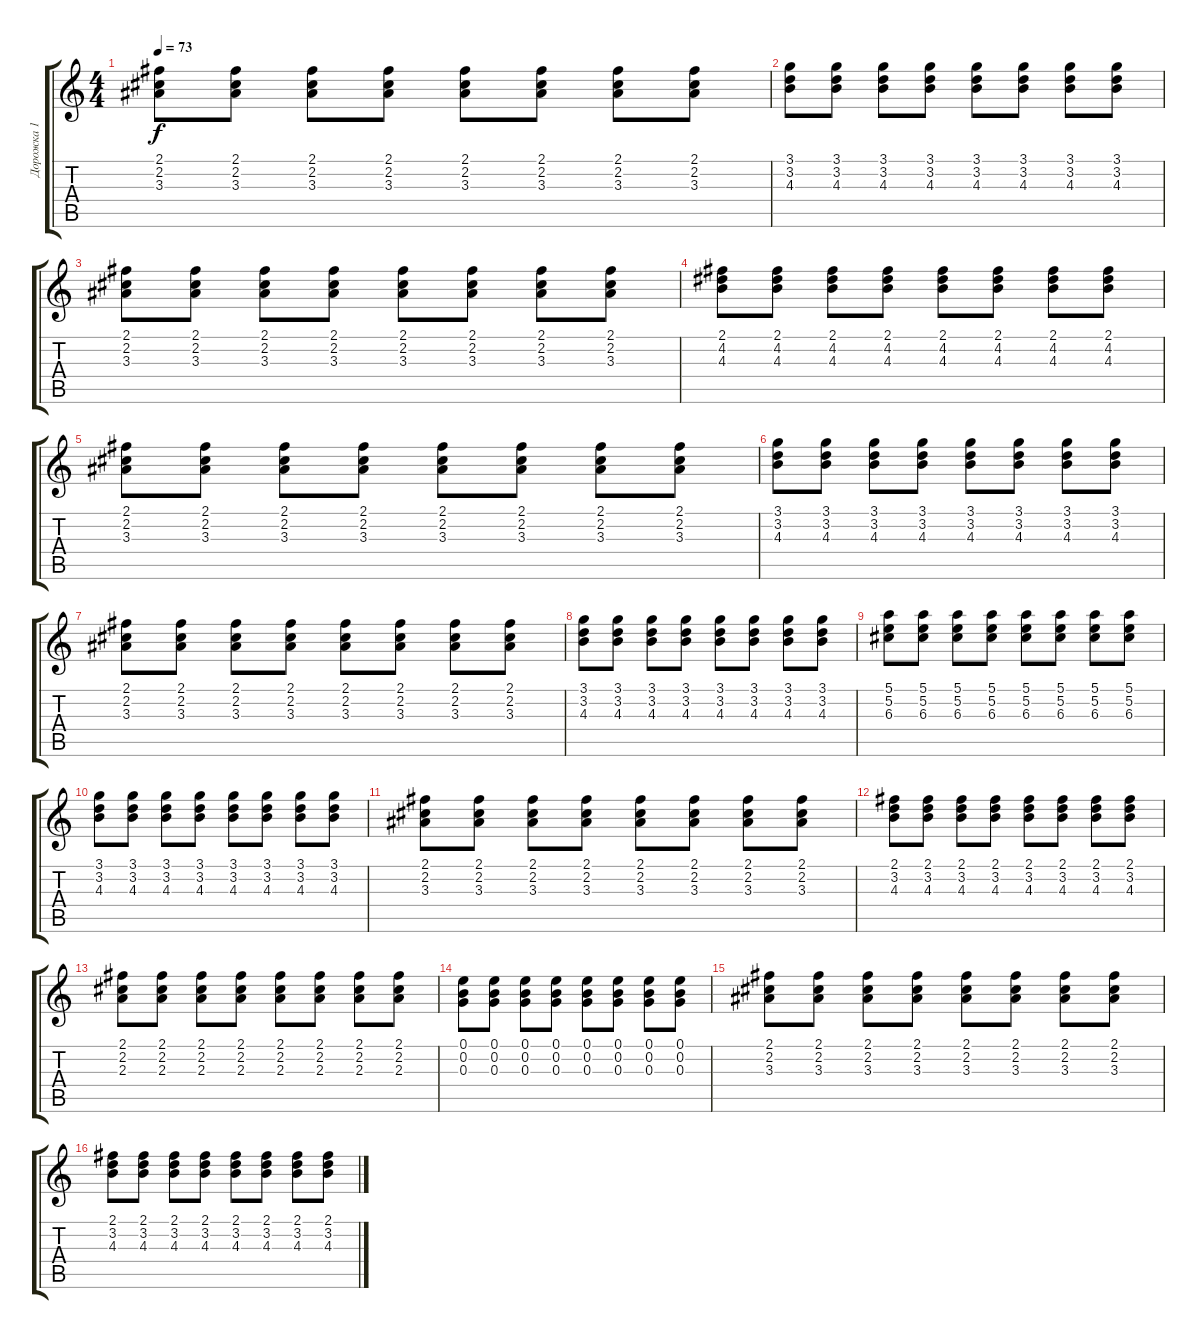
\track ("Дорожка 1" "Дорожка 1") {instrument acousticguitarsteel}
\staff {score tabs}
\tuning (E4 B3 G3 D3 A2 E2) {hide}
\ts (4 4)
\tempo 73
\clef g2
\ks c
(2.1 2.2 3.3).8{dy f} (2.1 2.2 3.3).8 (2.1 2.2 3.3).8 (2.1 2.2 3.3).8 (2.1 2.2 3.3).8 (2.1 2.2 3.3).8 (2.1 2.2 3.3).8 (2.1 2.2 3.3).8 |
(3.1 3.2 4.3).8 (3.1 3.2 4.3).8 (3.1 3.2 4.3).8 (3.1 3.2 4.3).8 (3.1 3.2 4.3).8 (3.1 3.2 4.3).8 (3.1 3.2 4.3).8 (3.1 3.2 4.3).8 |
(2.1 2.2 3.3).8 (2.1 2.2 3.3).8 (2.1 2.2 3.3).8 (2.1 2.2 3.3).8 (2.1 2.2 3.3).8 (2.1 2.2 3.3).8 (2.1 2.2 3.3).8 (2.1 2.2 3.3).8 |
(2.1 4.2 4.3).8 (2.1 4.2 4.3).8 (2.1 4.2 4.3).8 (2.1 4.2 4.3).8 (2.1 4.2 4.3).8 (2.1 4.2 4.3).8 (2.1 4.2 4.3).8 (2.1 4.2 4.3).8 |
(2.1 2.2 3.3).8 (2.1 2.2 3.3).8 (2.1 2.2 3.3).8 (2.1 2.2 3.3).8 (2.1 2.2 3.3).8 (2.1 2.2 3.3).8 (2.1 2.2 3.3).8 (2.1 2.2 3.3).8 |
(3.1 3.2 4.3).8 (3.1 3.2 4.3).8 (3.1 3.2 4.3).8 (3.1 3.2 4.3).8 (3.1 3.2 4.3).8 (3.1 3.2 4.3).8 (3.1 3.2 4.3).8 (3.1 3.2 4.3).8 |
(2.1 2.2 3.3).8 (2.1 2.2 3.3).8 (2.1 2.2 3.3).8 (2.1 2.2 3.3).8 (2.1 2.2 3.3).8 (2.1 2.2 3.3).8 (2.1 2.2 3.3).8 (2.1 2.2 3.3).8 |
(3.1 3.2 4.3).8 (3.1 3.2 4.3).8 (3.1 3.2 4.3).8 (3.1 3.2 4.3).8 (3.1 3.2 4.3).8 (3.1 3.2 4.3).8 (3.1 3.2 4.3).8 (3.1 3.2 4.3).8 |
(5.1 5.2 6.3).8 (5.1 5.2 6.3).8 (5.1 5.2 6.3).8 (5.1 5.2 6.3).8 (5.1 5.2 6.3).8 (5.1 5.2 6.3).8 (5.1 5.2 6.3).8 (5.1 5.2 6.3).8 |
(3.1 3.2 4.3).8 (3.1 3.2 4.3).8 (3.1 3.2 4.3).8 (3.1 3.2 4.3).8 (3.1 3.2 4.3).8 (3.1 3.2 4.3).8 (3.1 3.2 4.3).8 (3.1 3.2 4.3).8 |
(2.1 2.2 3.3).8 (2.1 2.2 3.3).8 (2.1 2.2 3.3).8 (2.1 2.2 3.3).8 (2.1 2.2 3.3).8 (2.1 2.2 3.3).8 (2.1 2.2 3.3).8 (2.1 2.2 3.3).8 |
(2.1 3.2 4.3).8 (2.1 3.2 4.3).8 (2.1 3.2 4.3).8 (2.1 3.2 4.3).8 (2.1 3.2 4.3).8 (2.1 3.2 4.3).8 (2.1 3.2 4.3).8 (2.1 3.2 4.3).8 |
(2.1 2.2 2.3).8 (2.1 2.2 2.3).8 (2.1 2.2 2.3).8 (2.1 2.2 2.3).8 (2.1 2.2 2.3).8 (2.1 2.2 2.3).8 (2.1 2.2 2.3).8 (2.1 2.2 2.3).8 |
(0.1 0.2 0.3).8 (0.1 0.2 0.3).8 (0.1 0.2 0.3).8 (0.1 0.2 0.3).8 (0.1 0.2 0.3).8 (0.1 0.2 0.3).8 (0.1 0.2 0.3).8 (0.1 0.2 0.3).8 |
(2.1 2.2 3.3).8 (2.1 2.2 3.3).8 (2.1 2.2 3.3).8 (2.1 2.2 3.3).8 (2.1 2.2 3.3).8 (2.1 2.2 3.3).8 (2.1 2.2 3.3).8 (2.1 2.2 3.3).8 |
(2.1 3.2 4.3).8 (2.1 3.2 4.3).8 (2.1 3.2 4.3).8 (2.1 3.2 4.3).8 (2.1 3.2 4.3).8 (2.1 3.2 4.3).8 (2.1 3.2 4.3).8 (2.1 3.2 4.3).8
